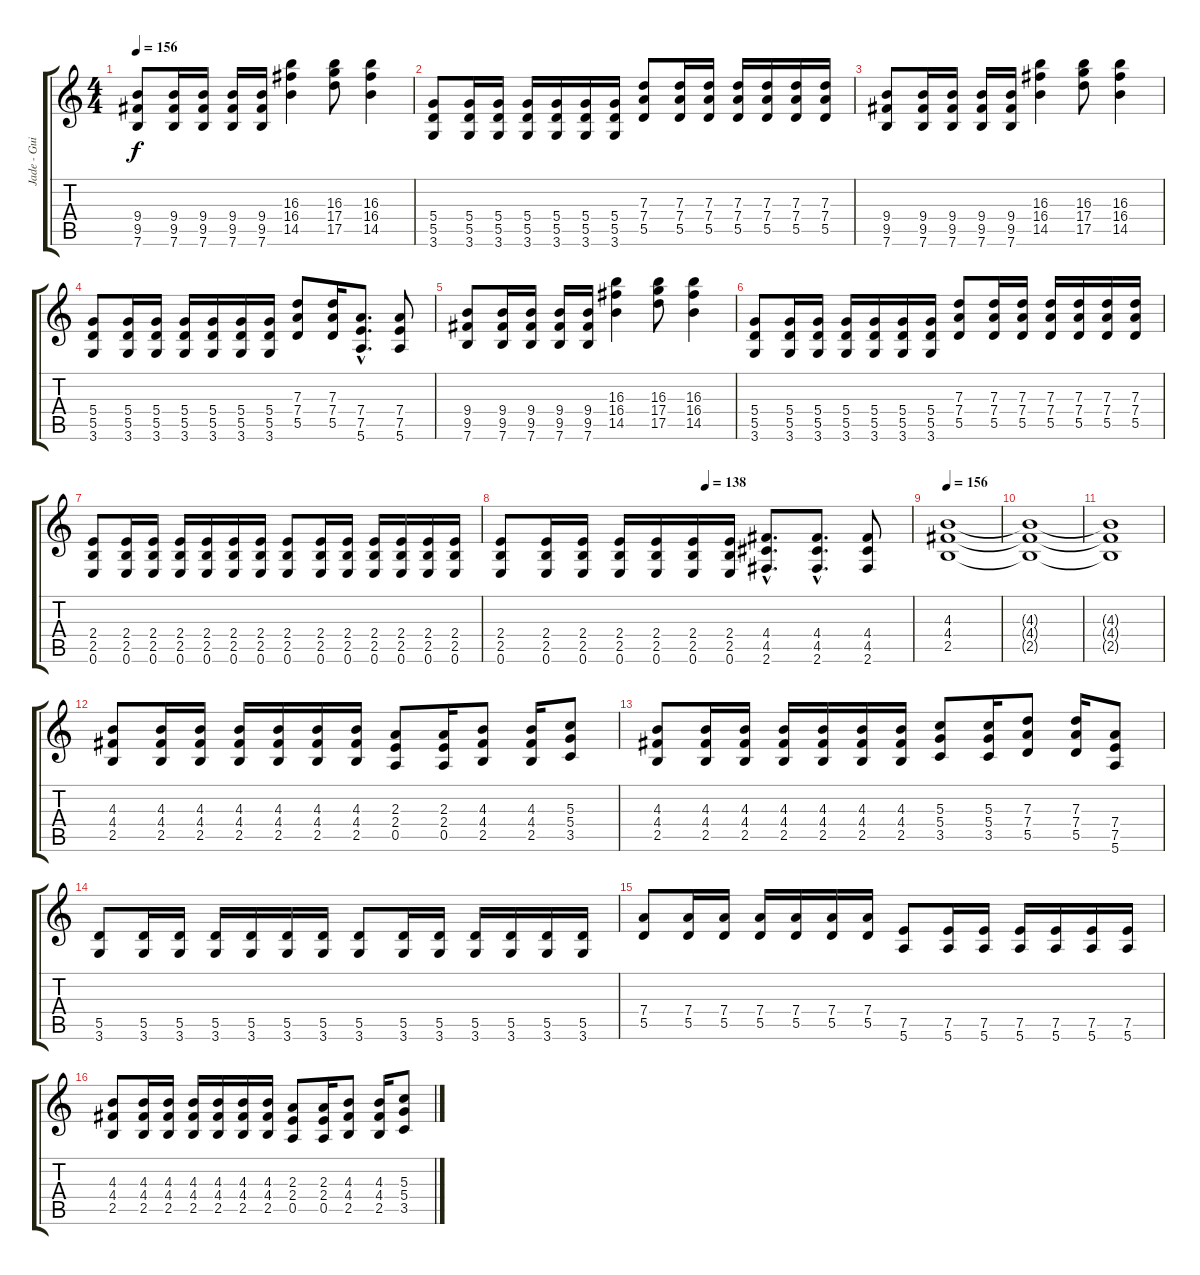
\track ("Jade - Guitar" "Jade - Gui") {instrument overdrivenguitar}
\staff {score tabs}
\tuning (E4 B3 G3 D3 A2 E2) {hide}
\ts (4 4)
\tempo 156
\clef g2
\ks c
(9.4 9.5 7.6).8{dy f} (9.4 9.5 7.6).16 (9.4 9.5 7.6).16 (9.4 9.5 7.6).16 (9.4 9.5 7.6).16 (16.3 16.4 14.5).4 (16.3 17.4 17.5).8 (16.3 16.4 14.5).4 |
(5.4 5.5 3.6).8 (5.4 5.5 3.6).16 (5.4 5.5 3.6).16 (5.4 5.5 3.6).16 (5.4 5.5 3.6).16 (5.4 5.5 3.6).16 (5.4 5.5 3.6).16 (7.3 7.4 5.5).8 (7.3 7.4 5.5).16 (7.3 7.4 5.5).16 (7.3 7.4 5.5).16 (7.3 7.4 5.5).16 (7.3 7.4 5.5).16 (7.3 7.4 5.5).16 |
(9.4 9.5 7.6).8 (9.4 9.5 7.6).16 (9.4 9.5 7.6).16 (9.4 9.5 7.6).16 (9.4 9.5 7.6).16 (16.3 16.4 14.5).4 (16.3 17.4 17.5).8 (16.3 16.4 14.5).4 |
(5.4 5.5 3.6).8 (5.4 5.5 3.6).16 (5.4 5.5 3.6).16 (5.4 5.5 3.6).16 (5.4 5.5 3.6).16 (5.4 5.5 3.6).16 (5.4 5.5 3.6).16 (7.3 7.4 5.5).8 (7.3 7.4 5.5).16 (7.4{hac} 7.5{hac} 5.6{hac}).8{d} (7.4 7.5 5.6).8 |
(9.4 9.5 7.6).8 (9.4 9.5 7.6).16 (9.4 9.5 7.6).16 (9.4 9.5 7.6).16 (9.4 9.5 7.6).16 (16.3 16.4 14.5).4 (16.3 17.4 17.5).8 (16.3 16.4 14.5).4 |
(5.4 5.5 3.6).8 (5.4 5.5 3.6).16 (5.4 5.5 3.6).16 (5.4 5.5 3.6).16 (5.4 5.5 3.6).16 (5.4 5.5 3.6).16 (5.4 5.5 3.6).16 (7.3 7.4 5.5).8 (7.3 7.4 5.5).16 (7.3 7.4 5.5).16 (7.3 7.4 5.5).16 (7.3 7.4 5.5).16 (7.3 7.4 5.5).16 (7.3 7.4 5.5).16 |
(2.4 2.5 0.6).8 (2.4 2.5 0.6).16 (2.4 2.5 0.6).16 (2.4 2.5 0.6).16 (2.4 2.5 0.6).16 (2.4 2.5 0.6).16 (2.4 2.5 0.6).16 (2.4 2.5 0.6).8 (2.4 2.5 0.6).16 (2.4 2.5 0.6).16 (2.4 2.5 0.6).16 (2.4 2.5 0.6).16 (2.4 2.5 0.6).16 (2.4 2.5 0.6).16 |
\tempo (138 0.5)
(2.4 2.5 0.6).8 (2.4 2.5 0.6).16 (2.4 2.5 0.6).16 (2.4 2.5 0.6).16 (2.4 2.5 0.6).16 (2.4 2.5 0.6).16 (2.4 2.5 0.6).16 (4.4{hac} 4.5{hac} 2.6{hac}).8{d} (4.4{hac} 4.5{hac} 2.6{hac}).8{d} (4.4 4.5 2.6).8 |
\tempo 156
(4.3 4.4 2.5).1 |
(4.3{t} 4.4{t} 2.5{t}).1 |
(4.3{t} 4.4{t} 2.5{t}).1 |
(4.3 4.4 2.5).8 (4.3 4.4 2.5).16 (4.3 4.4 2.5).16 (4.3 4.4 2.5).16 (4.3 4.4 2.5).16 (4.3 4.4 2.5).16 (4.3 4.4 2.5).16 (2.3 2.4 0.5).8 (2.3 2.4 0.5).16 (4.3 4.4 2.5).8 (4.3 4.4 2.5).16 (5.3 5.4 3.5).8 |
(4.3 4.4 2.5).8 (4.3 4.4 2.5).16 (4.3 4.4 2.5).16 (4.3 4.4 2.5).16 (4.3 4.4 2.5).16 (4.3 4.4 2.5).16 (4.3 4.4 2.5).16 (5.3 5.4 3.5).8 (5.3 5.4 3.5).16 (7.3 7.4 5.5).8 (7.3 7.4 5.5).16 (7.4 7.5 5.6).8 |
(5.5 3.6).8 (5.5 3.6).16 (5.5 3.6).16 (5.5 3.6).16 (5.5 3.6).16 (5.5 3.6).16 (5.5 3.6).16 (5.5 3.6).8 (5.5 3.6).16 (5.5 3.6).16 (5.5 3.6).16 (5.5 3.6).16 (5.5 3.6).16 (5.5 3.6).16 |
(7.4 5.5).8 (7.4 5.5).16 (7.4 5.5).16 (7.4 5.5).16 (7.4 5.5).16 (7.4 5.5).16 (7.4 5.5).16 (7.5 5.6).8 (7.5 5.6).16 (7.5 5.6).16 (7.5 5.6).16 (7.5 5.6).16 (7.5 5.6).16 (7.5 5.6).16 |
(4.3 4.4 2.5).8 (4.3 4.4 2.5).16 (4.3 4.4 2.5).16 (4.3 4.4 2.5).16 (4.3 4.4 2.5).16 (4.3 4.4 2.5).16 (4.3 4.4 2.5).16 (2.3 2.4 0.5).8 (2.3 2.4 0.5).16 (4.3 4.4 2.5).8 (4.3 4.4 2.5).16 (5.3 5.4 3.5).8
